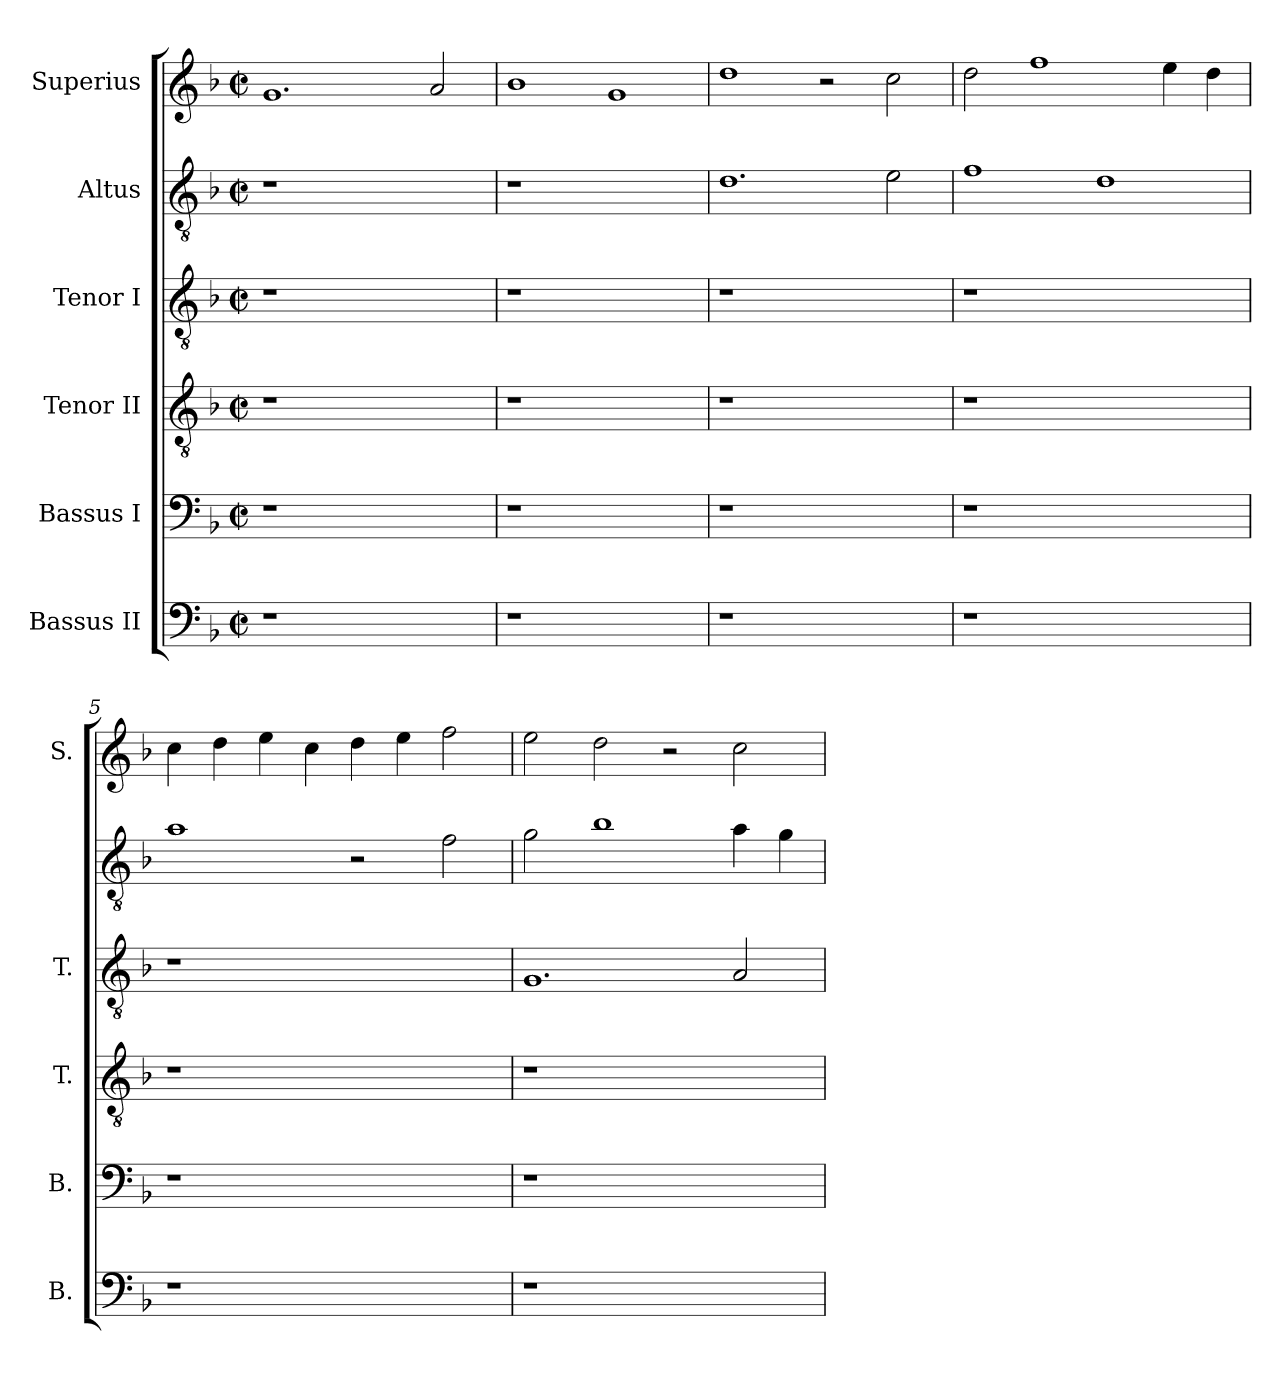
**kern	**kern	**kern	**kern	**kern	**kern
*part6	*part5	*part4	*part3	*part2	*part1
*staff6	*staff5	*staff4	*staff3	*staff2	*staff1
*I"Bassus II	*I"Bassus I	*I"Tenor II	*I"Tenor I	*I"Altus	*I"Superius
*I'B.	*I'B.	*I'T.	*I'T.	*	*I'S.
!!LO:PB:g=z
*clefF4	*clefF4	*clefGv2	*clefGv2	*clefGv2	*clefG2
*	*	*ITrd7c12	*ITrd7c12	*ITrd7c12	*
*k[b-]	*k[b-]	*k[b-]	*k[b-]	*k[b-]	*k[b-]
*F:	*F:	*F:	*F:	*F:	*F:
*M2/2	*M2/2	*M2/2	*M2/2	*M2/2	*M2/2
*met(c|)	*met(c|)	*met(c|)	*met(c|)	*met(c|)	*met(c|)
=1	=1	=1	=1	=1	=1
!LO:N:vis=1	!LO:N:vis=1	!LO:N:vis=1	!LO:N:vis=1	!LO:N:vis=1	!
1r	1r	1r	1r	1r	1.gi
1ryy	1ryy	1ryy	1ryy	1ryy	.
.	.	.	.	.	2ai/
=2	=2	=2	=2	=2	=2
!LO:N:vis=1	!LO:N:vis=1	!LO:N:vis=1	!LO:N:vis=1	!LO:N:vis=1	!
1r	1r	1r	1r	1r	1b-i
1ryy	1ryy	1ryy	1ryy	1ryy	1gi
=3	=3	=3	=3	=3	=3
!LO:N:vis=1	!LO:N:vis=1	!LO:N:vis=1	!LO:N:vis=1	!	!
1r	1r	1r	1r	1.Di	1ddi
1ryy	1ryy	1ryy	1ryy	.	2r
.	.	.	.	2Ei\	2cci\
=4	=4	=4	=4	=4	=4
!LO:N:vis=1	!LO:N:vis=1	!LO:N:vis=1	!LO:N:vis=1	!	!
1r	1r	1r	1r	1Fi	2ddi\
.	.	.	.	.	1ffi
1ryy	1ryy	1ryy	1ryy	1Di	.
.	.	.	.	.	4eei\
.	.	.	.	.	4ddi\
=5	=5	=5	=5	=5	=5
!LO:N:vis=1	!LO:N:vis=1	!LO:N:vis=1	!LO:N:vis=1	!	!
1r	1r	1r	1r	1Ai	4cci\
.	.	.	.	.	4ddi\
.	.	.	.	.	4eei\
.	.	.	.	.	4cci\
1ryy	1ryy	1ryy	1ryy	2r	4ddi\
.	.	.	.	.	4eei\
.	.	.	.	2Fi\	2ffi\
!!LO:LB:g=z
=6	=6	=6	=6	=6	=6
!LO:N:vis=1	!LO:N:vis=1	!LO:N:vis=1	!	!	!
1r	1r	1r	1.GGi	2Gi\	2eei\
.	.	.	.	1B-i	2ddi\
1ryy	1ryy	1ryy	.	.	2r
.	.	.	2AAi/	4Ai\	2cci\
.	.	.	.	4Gi\	.
=	=	=	=	=	=
*-	*-	*-	*-	*-	*-
